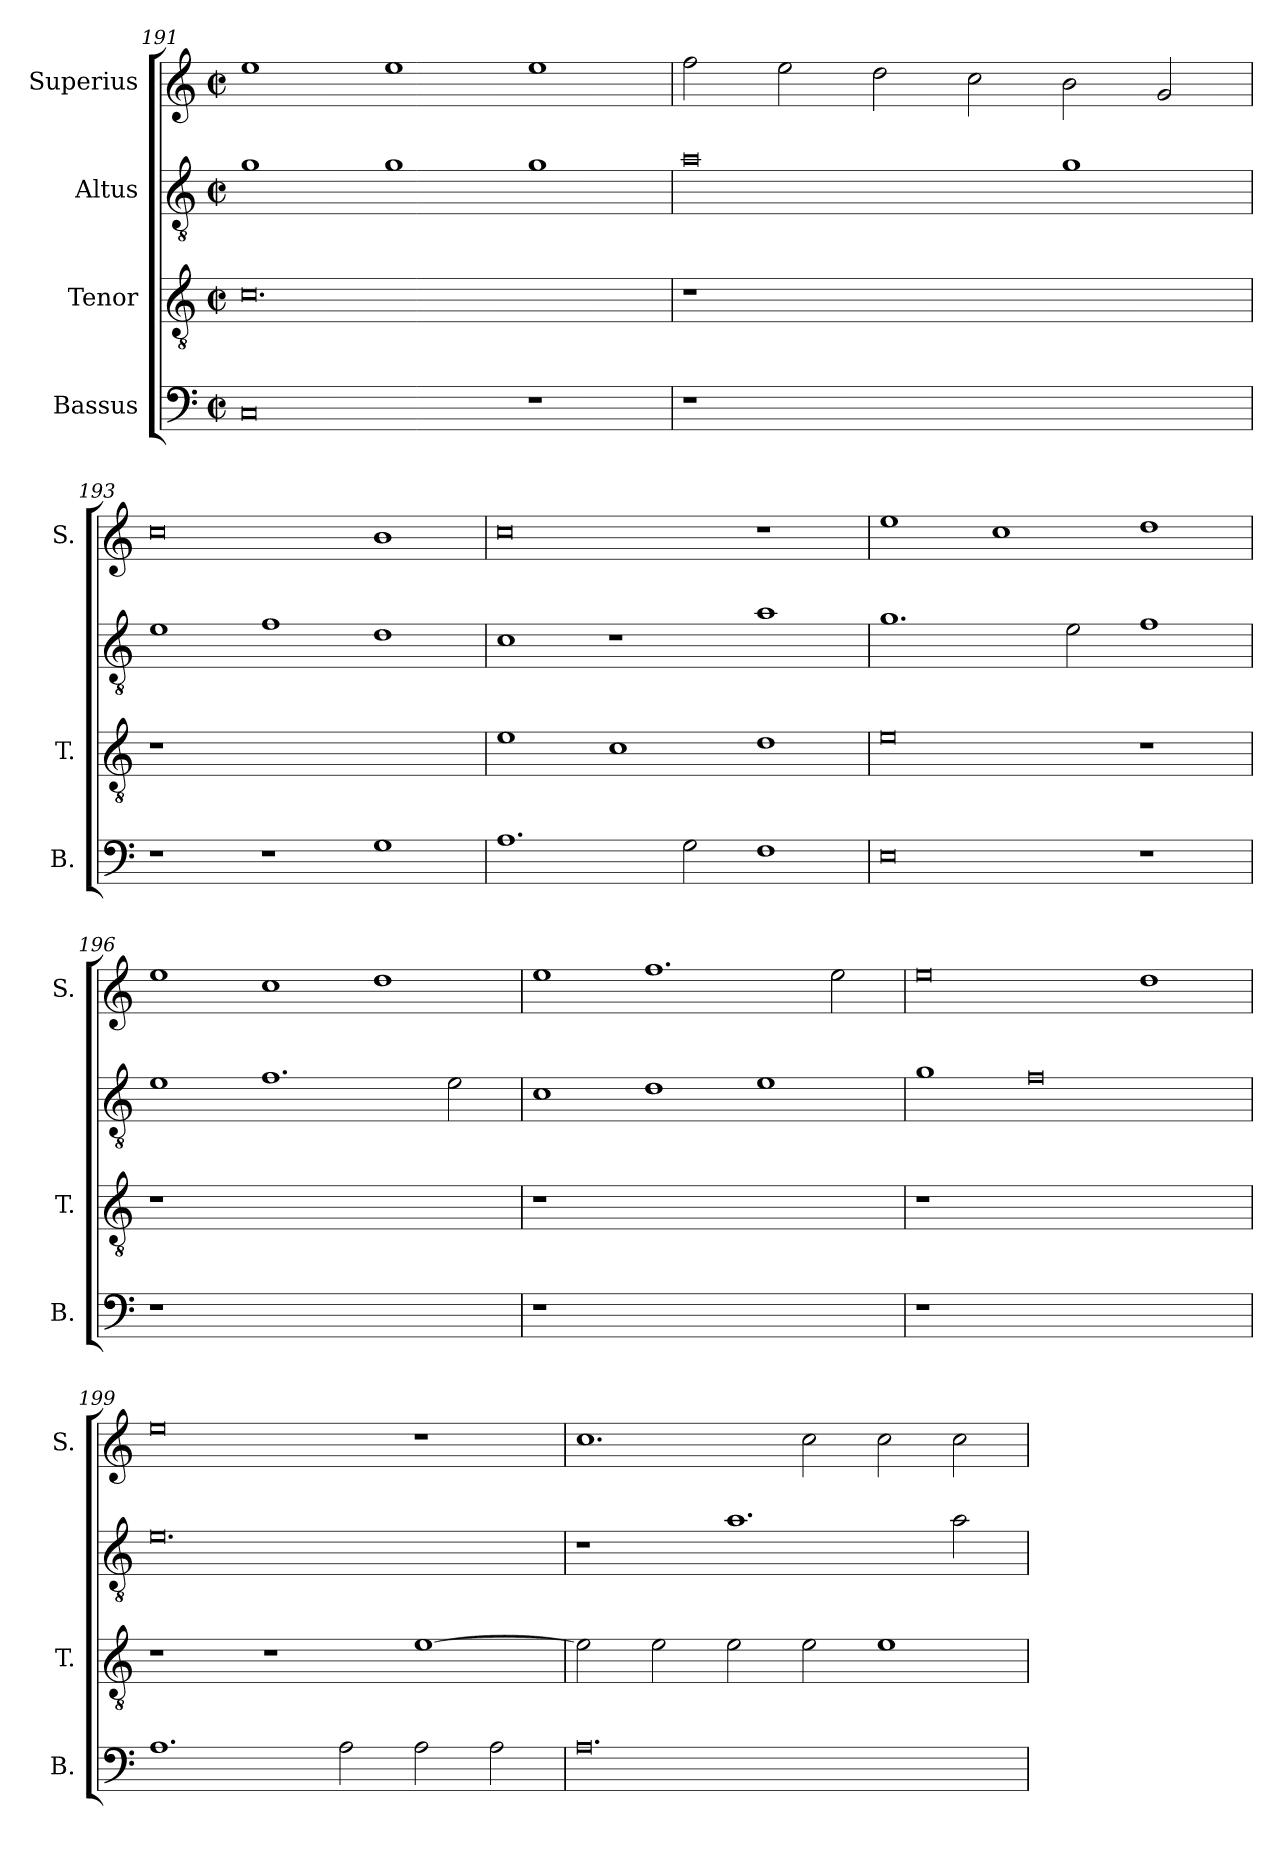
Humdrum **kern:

**kern	**kern	**kern	**kern
*part4	*part3	*part2	*part1
*staff4	*staff3	*staff2	*staff1
*I"Bassus	*I"Tenor	*I"Altus	*I"Superius
*I'B.	*I'T.	*	*I'S.
*clefF4	*clefGv2	*clefGv2	*clefG2
*	*ITrd7c12	*ITrd7c12	*
*k[]	*k[]	*k[]	*k[]
*C:	*C:	*C:	*C:
*M2/2	*M2/2	*M2/2	*M2/2
*met(c|)	*met(c|)	*met(c|)	*met(c|)
=191	=191	=191	=191
0Ci	0.Ci	1Gi	1eei
.	.	1Gi	1eei
1r	.	1Gi	1eei
=192	=192	=192	=192
!LO:N:vis=1	!LO:N:vis=1	!	!
1r	1r	0Ai	2ffi\
.	.	.	2eei\
0ryy	0ryy	.	2ddi\
.	.	.	2cci\
.	.	1Gi	2bi\
.	.	.	2gi/
=193	=193	=193	=193
!	!LO:N:vis=1	!	!
1r	1r	1Ei	0cci
1r	0ryy	1Fi	.
1Gi	.	1Di	1bi
!!LO:PB:g=z
=194	=194	=194	=194
1.Ai	1Ei	1Ci	0cci
.	1Ci	1r	.
2Gi\	.	.	.
1Fi	1Di	1Ai	1r
=195	=195	=195	=195
0Ei	0Ei	1.Gi	1eei
.	.	.	1cci
.	.	2Ei\	.
1r	1r	1Fi	1ddi
=196	=196	=196	=196
!LO:N:vis=1	!LO:N:vis=1	!	!
1r	1r	1Ei	1eei
0ryy	0ryy	1.Fi	1cci
.	.	.	1ddi
.	.	2Ei\	.
=197	=197	=197	=197
!LO:N:vis=1	!LO:N:vis=1	!	!
1r	1r	1Ci	1eei
0ryy	0ryy	1Di	1.ffi
.	.	1Ei	.
.	.	.	2eei\
!!LO:LB:g=z
=198	=198	=198	=198
!LO:N:vis=1	!LO:N:vis=1	!	!
1r	1r	1Gi	0eei
0ryy	0ryy	0Fi	.
.	.	.	1ddi
=199	=199	=199	=199
1.Ai	1r	0.Ei	0eei
.	1r	.	.
2Ai\	.	.	.
2Ai\	[>1Ei	.	1r
2Ai\	.	.	.
=200	=200	=200	=200
0.Ai	2Ei\]	1r	1.cci
.	2Ei\	.	.
.	2Ei\	1.Ai	.
.	2Ei\	.	2cci\
.	1Ei	.	2cci\
.	.	2Ai\	2cci\
=	=	=	=
*-	*-	*-	*-
